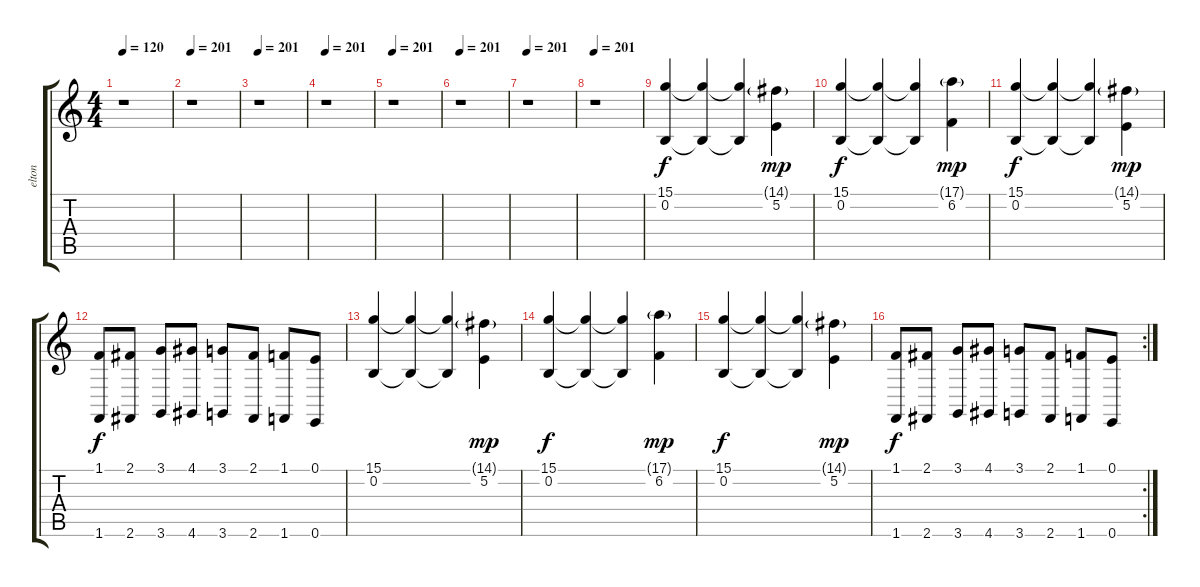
\track ("elton" "elton") {instrument stringensemble1}
\staff {score tabs}
\tuning (E4 B3 G3 D3 A2 E2) {hide}
\ts (4 4)
\tempo 120
\tempo 201
\tempo 120
\clef g2
\ks c
r.1{dy f instrument stringensemble1} |
\tempo 201
r.1 |
\tempo 201
r.1 |
\tempo 201
r.1 |
\tempo 201
r.1 |
\tempo 201
r.1 |
\tempo 201
r.1 |
\tempo 201
r.1 |
(15.1 0.2).4 (15.1{t} 0.2{t}).4 (15.1{t} 0.2{t}).4 (14.1{g} 5.2).4{dy mp} |
(15.1 0.2).4{dy f} (15.1{t} 0.2{t}).4 (15.1{t} 0.2{t}).4 (17.1{g} 6.2).4{dy mp} |
(15.1 0.2).4{dy f} (15.1{t} 0.2{t}).4 (15.1{t} 0.2{t}).4 (14.1{g} 5.2).4{dy mp} |
(1.1 1.6).8{dy f} (2.1 2.6).8 (3.1 3.6).8 (4.1 4.6).8 (3.1 3.6).8 (2.1 2.6).8 (1.1 1.6).8 (0.1 0.6).8 |
(15.1 0.2).4 (15.1{t} 0.2{t}).4 (15.1{t} 0.2{t}).4 (14.1{g} 5.2).4{dy mp} |
(15.1 0.2).4{dy f} (15.1{t} 0.2{t}).4 (15.1{t} 0.2{t}).4 (17.1{g} 6.2).4{dy mp} |
(15.1 0.2).4{dy f} (15.1{t} 0.2{t}).4 (15.1{t} 0.2{t}).4 (14.1{g} 5.2).4{dy mp} |
\rc 2
(1.1 1.6).8{dy f} (2.1 2.6).8 (3.1 3.6).8 (4.1 4.6).8 (3.1 3.6).8 (2.1 2.6).8 (1.1 1.6).8 (0.1 0.6).8
